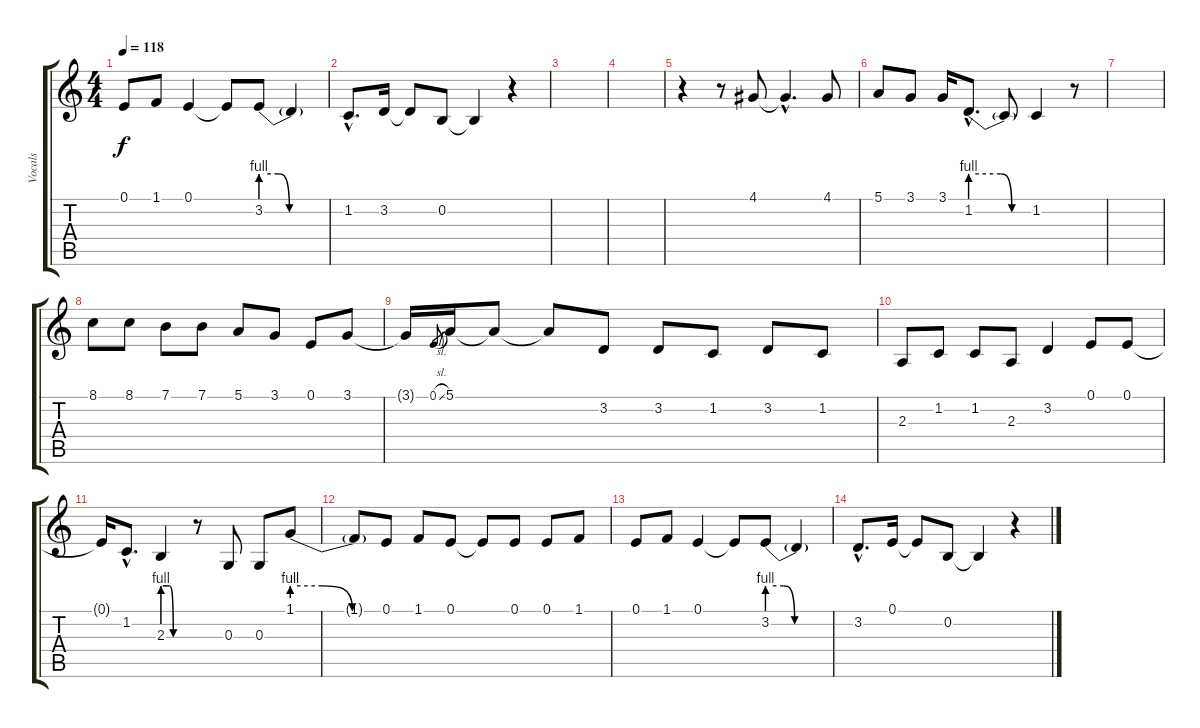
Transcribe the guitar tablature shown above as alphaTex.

\track ("Vocals" "Vocals") {instrument clarinet}
\staff {score tabs}
\tuning (E4 B3 G3 D3 A2 E2) {hide}
\ts (4 4)
\tempo 118
\clef g2
\ks c
0.1.8{dy f} 1.1.8 0.1.4 0.1{t}.8 3.2{be (custom 0 4 15 4 25 0 40 0 60 0)}.8 3.2{t}.4 |
1.2{hac}.8{d} 3.2.16 3.2{t}.8 0.2.8 0.2{t}.4 r.4 |
|
|
r.4 r.8 4.1.8 4.1{hac t}.4{d} 4.1.8 |
5.1.8 3.1.8 3.1.16 1.2{be (custom 0 4 29 4 40 0 60 0) hac}.8{d} 1.2{t}.8 1.2.4 r.8 |
|
8.1.8 8.1.8 7.1.8 7.1.8 5.1.8 3.1.8 0.1.8 3.1.8 |
3.1{t}.16 0.1{sl}.8{gr} 5.1.16 5.1{t}.8 5.1{t}.8 3.2.8 3.2.8 1.2.8 3.2.8 1.2.8 |
2.3.8 1.2.8 1.2.8 2.3.8 3.2.4 0.1.8 0.1.8 |
0.1{t}.16 1.2{hac}.8{d} 2.3{be (custom 0 4 15 4 24 0 40 0 60 0)}.4 r.8 0.3.8 0.3.8 1.1{be (custom 0 4 20 4 40 0 60 0)}.8 |
1.1{t}.8 0.1.8 1.1.8 0.1.8 0.1{t}.8 0.1.8 0.1.8 1.1.8 |
0.1.8 1.1.8 0.1.4 0.1{t}.8 3.2{be (custom 0 4 15 4 25 0 40 0 60 0)}.8 3.2{t}.4 |
3.2{hac}.8{d} 0.1.16 0.1{t}.8 0.2.8 0.2{t}.4 r.4
